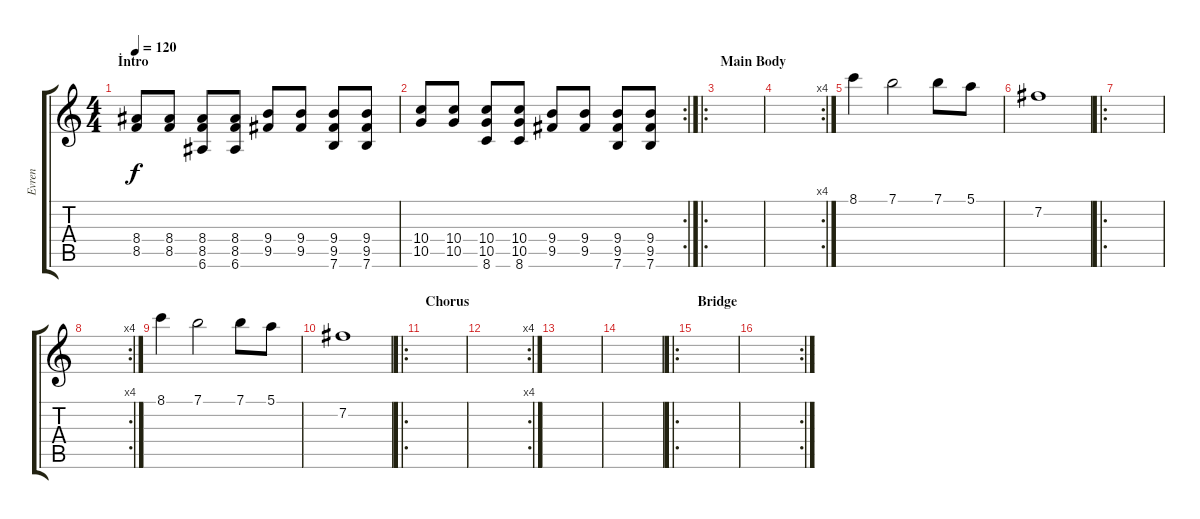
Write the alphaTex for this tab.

\track ("Evren" "Evren") {instrument electricguitarclean}
\staff {score tabs}
\tuning (E4 B3 G3 D3 A2 E2) {hide}
\ts (4 4)
\section ("" "İntro")
\tempo 120
\clef g2
\ks c
(8.4 8.5).8{dy f instrument electricguitarclean} (8.4 8.5).8 (8.4 8.5 6.6).8 (8.4 8.5 6.6).8 (9.4 9.5).8 (9.4 9.5).8 (9.4 9.5 7.6).8 (9.4 9.5 7.6).8 |
\rc 2
(10.4 10.5).8 (10.4 10.5).8 (10.4 10.5 8.6).8 (10.4 10.5 8.6).8 (9.4 9.5).8 (9.4 9.5).8 (9.4 9.5 7.6).8 (9.4 9.5 7.6).8 |
\ro
\section ("" "Main Body")
|
\rc 4
|
8.1.4 7.1.2 7.1.8 5.1.8 |
7.2.1 |
\ro
|
\rc 4
|
8.1.4 7.1.2 7.1.8 5.1.8 |
7.2.1 |
\ro
\section ("" "Chorus")
|
\rc 4
|
|
|
\ro
\section ("" "Bridge")
|
\rc 2
